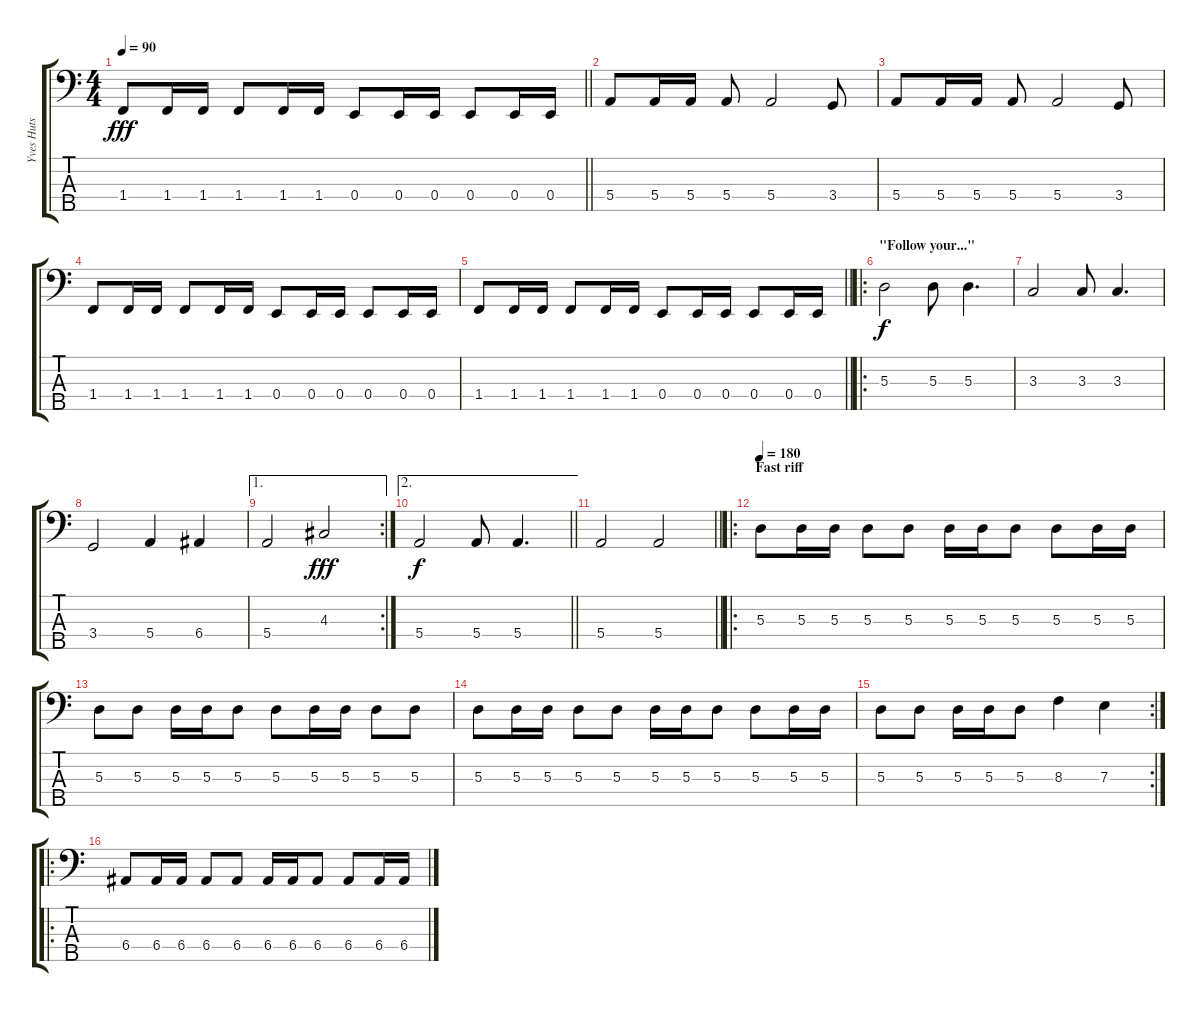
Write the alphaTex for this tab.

\track ("Yves Huts" "Yves Huts") {instrument electricbassfinger}
\staff {score tabs}
\tuning (G2 D2 A1 E1 B0) {hide}
\ts (4 4)
\tempo 90
\clef f4
\barLineRight lightlight
\ks c
1.4.8{dy fff} 1.4.16 1.4.16 1.4.8 1.4.16 1.4.16 0.4.8 0.4.16 0.4.16 0.4.8 0.4.16 0.4.16 |
5.4.8 5.4.16 5.4.16 5.4.8 5.4.2 3.4.8 |
5.4.8 5.4.16 5.4.16 5.4.8 5.4.2 3.4.8 |
1.4.8 1.4.16 1.4.16 1.4.8 1.4.16 1.4.16 0.4.8 0.4.16 0.4.16 0.4.8 0.4.16 0.4.16 |
\barLineRight lightlight
1.4.8 1.4.16 1.4.16 1.4.8 1.4.16 1.4.16 0.4.8 0.4.16 0.4.16 0.4.8 0.4.16 0.4.16 |
\ro
\section ("" "\"Follow your...\"")
5.3.2{dy f} 5.3.8 5.3.4{d} |
3.3.2 3.3.8 3.3.4{d} |
3.4.2 5.4.4 6.4.4 |
\ae 1
\rc 2
5.4.2 4.3.2{dy fff} |
\ae 2
\barLineRight lightlight
5.4.2{dy f} 5.4.8 5.4.4{d} |
\barLineRight lightlight
5.4.2 5.4.2 |
\ro
\section ("" "Fast riff")
\tempo 180
5.3.8 5.3.16 5.3.16 5.3.8 5.3.8 5.3.16 5.3.16 5.3.8 5.3.8 5.3.16 5.3.16 |
5.3.8 5.3.8 5.3.16 5.3.16 5.3.8 5.3.8 5.3.16 5.3.16 5.3.8 5.3.8 |
5.3.8 5.3.16 5.3.16 5.3.8 5.3.8 5.3.16 5.3.16 5.3.8 5.3.8 5.3.16 5.3.16 |
\rc 2
5.3.8 5.3.8 5.3.16 5.3.16 5.3.8 8.3.4 7.3.4 |
\ro
6.4.8 6.4.16 6.4.16 6.4.8 6.4.8 6.4.16 6.4.16 6.4.8 6.4.8 6.4.16 6.4.16
